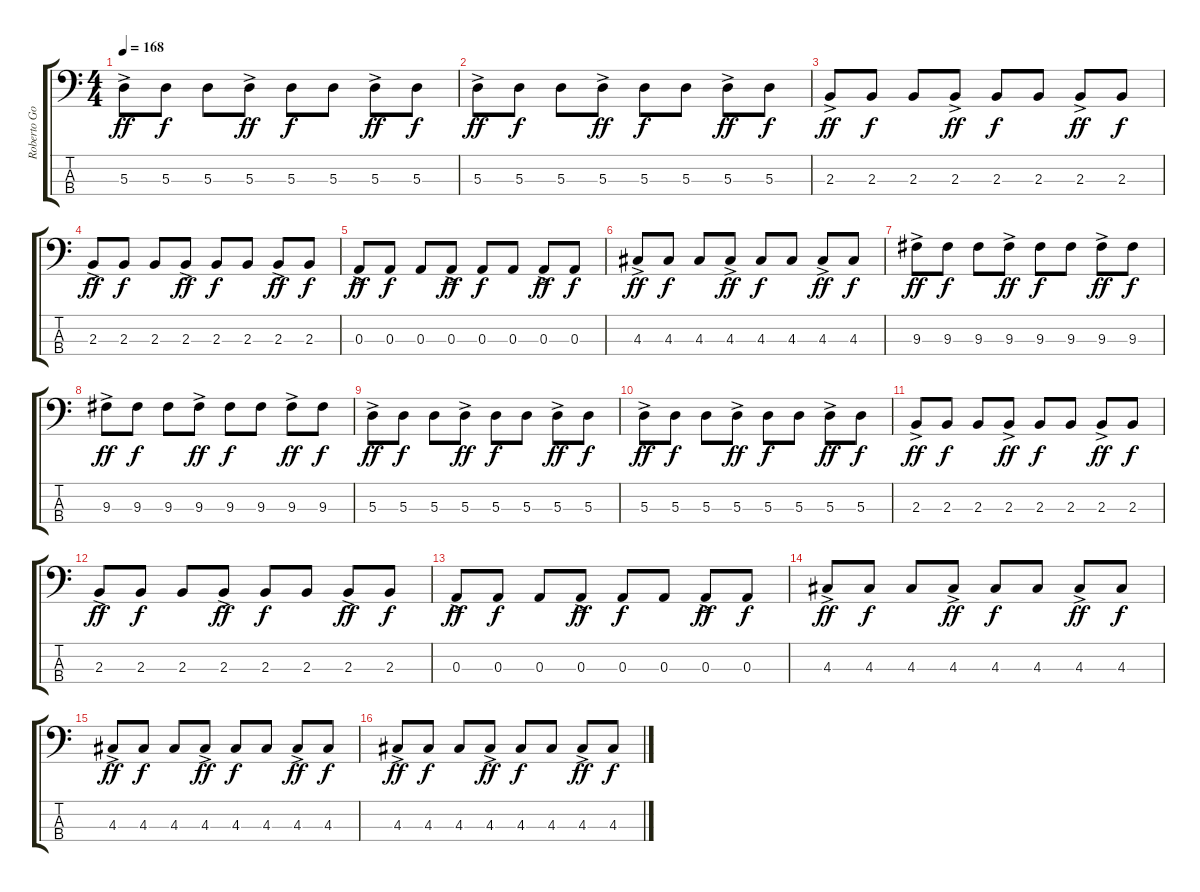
\track ("Roberto Gonzalo" "Roberto Go") {instrument electricbassfinger}
\staff {score tabs}
\tuning (G2 D2 A1 E1) {hide}
\ts (4 4)
\tempo 168
\clef f4
\ks c
5.3{ac}.8{dy ff} 5.3.8{dy f} 5.3.8 5.3{ac}.8{dy ff} 5.3.8{dy f} 5.3.8 5.3{ac}.8{dy ff} 5.3.8{dy f} |
5.3{ac}.8{dy ff} 5.3.8{dy f} 5.3.8 5.3{ac}.8{dy ff} 5.3.8{dy f} 5.3.8 5.3{ac}.8{dy ff} 5.3.8{dy f} |
2.3{ac}.8{dy ff} 2.3.8{dy f} 2.3.8 2.3{ac}.8{dy ff} 2.3.8{dy f} 2.3.8 2.3{ac}.8{dy ff} 2.3.8{dy f} |
2.3{ac}.8{dy ff} 2.3.8{dy f} 2.3.8 2.3{ac}.8{dy ff} 2.3.8{dy f} 2.3.8 2.3{ac}.8{dy ff} 2.3.8{dy f} |
0.3{ac}.8{dy ff} 0.3.8{dy f} 0.3.8 0.3{ac}.8{dy ff} 0.3.8{dy f} 0.3.8 0.3{ac}.8{dy ff} 0.3.8{dy f} |
4.3{ac}.8{dy ff} 4.3.8{dy f} 4.3.8 4.3{ac}.8{dy ff} 4.3.8{dy f} 4.3.8 4.3{ac}.8{dy ff} 4.3.8{dy f} |
9.3{ac}.8{dy ff} 9.3.8{dy f} 9.3.8 9.3{ac}.8{dy ff} 9.3.8{dy f} 9.3.8 9.3{ac}.8{dy ff} 9.3.8{dy f} |
9.3{ac}.8{dy ff} 9.3.8{dy f} 9.3.8 9.3{ac}.8{dy ff} 9.3.8{dy f} 9.3.8 9.3{ac}.8{dy ff} 9.3.8{dy f} |
5.3{ac}.8{dy ff} 5.3.8{dy f} 5.3.8 5.3{ac}.8{dy ff} 5.3.8{dy f} 5.3.8 5.3{ac}.8{dy ff} 5.3.8{dy f} |
5.3{ac}.8{dy ff} 5.3.8{dy f} 5.3.8 5.3{ac}.8{dy ff} 5.3.8{dy f} 5.3.8 5.3{ac}.8{dy ff} 5.3.8{dy f} |
2.3{ac}.8{dy ff} 2.3.8{dy f} 2.3.8 2.3{ac}.8{dy ff} 2.3.8{dy f} 2.3.8 2.3{ac}.8{dy ff} 2.3.8{dy f} |
2.3{ac}.8{dy ff} 2.3.8{dy f} 2.3.8 2.3{ac}.8{dy ff} 2.3.8{dy f} 2.3.8 2.3{ac}.8{dy ff} 2.3.8{dy f} |
0.3{ac}.8{dy ff} 0.3.8{dy f} 0.3.8 0.3{ac}.8{dy ff} 0.3.8{dy f} 0.3.8 0.3{ac}.8{dy ff} 0.3.8{dy f} |
4.3{ac}.8{dy ff} 4.3.8{dy f} 4.3.8 4.3{ac}.8{dy ff} 4.3.8{dy f} 4.3.8 4.3{ac}.8{dy ff} 4.3.8{dy f} |
4.3{ac}.8{dy ff} 4.3.8{dy f} 4.3.8 4.3{ac}.8{dy ff} 4.3.8{dy f} 4.3.8 4.3{ac}.8{dy ff} 4.3.8{dy f} |
4.3{ac}.8{dy ff} 4.3.8{dy f} 4.3.8 4.3{ac}.8{dy ff} 4.3.8{dy f} 4.3.8 4.3{ac}.8{dy ff} 4.3.8{dy f}
